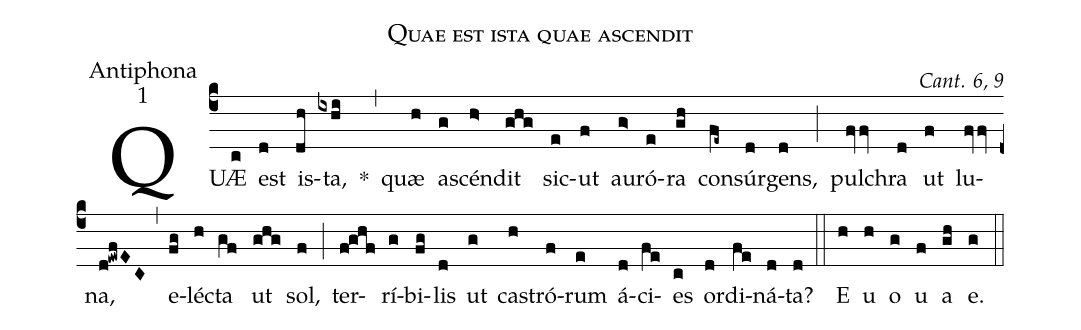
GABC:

name:Quae est ista quae ascendit ;
office-part:Antiphona;
mode:1;
commentary:Cant. 6, 9;
%%
(c4)
QUÆ(c) est(d) is(dh)ta,(ixhi) *(,)
quæ(h) a(g)scén(h>)dit(ghg) sic(e)ut(f) au(g>)ró(e)ra(gh) con(fe~)súr(d)gens,(d) (;)
pul(fvv)chra(d) ut(f) lu(fvv)na,(d!ewfEC) (,)
e(fg)lé(h)cta(gf) ut(ghg) sol,(f) (;)
ter(f!ghf)rí(g)bi(fg)lis(d) ut(g) ca(h)stró(f)rum(e) á(d)ci(fe)es(c) or(d)di(fe)ná(d)ta?(d) (::)
E(h) u(h) o(g) u(f) a(gh) e.(g) (::)
